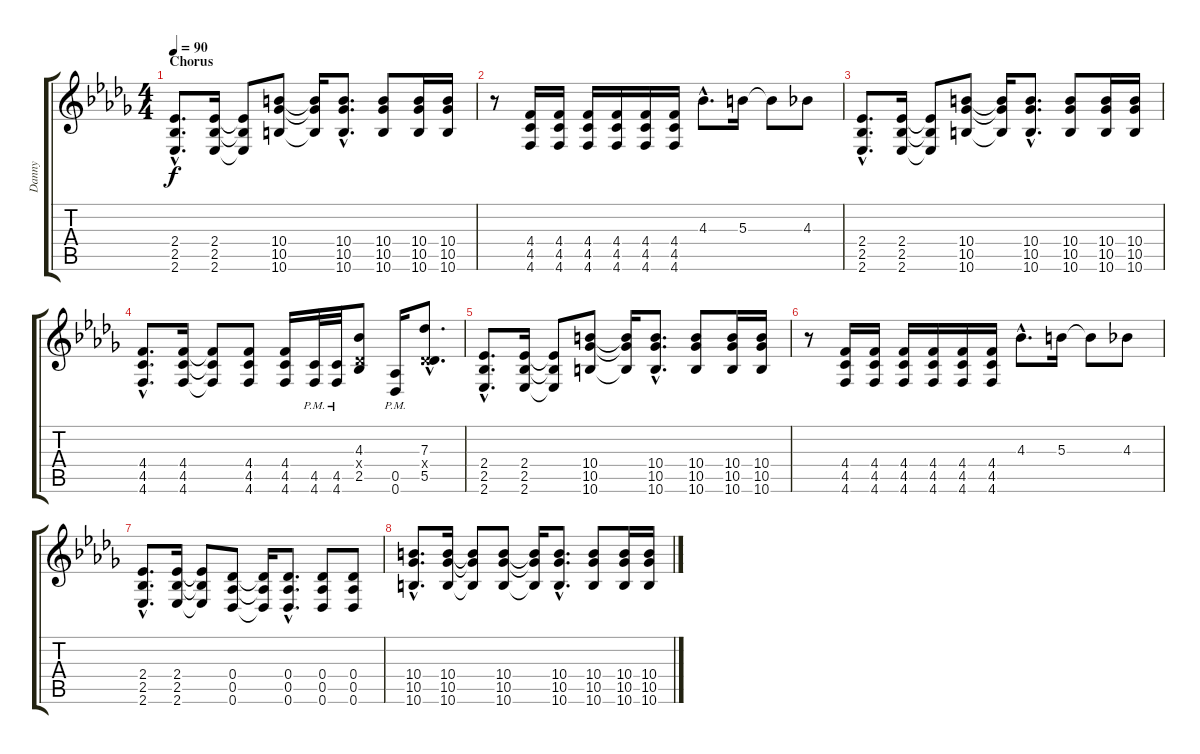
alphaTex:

\track ("Danny" "Danny") {instrument distortionguitar}
\staff {score tabs}
\tuning (Eb4 Bb3 Gb3 Db3 Ab2 Db2) {hide}
\ts (4 4)
\section ("" "Chorus")
\tempo 90
\clef g2
\ks db
(2.4{hac} 2.5{hac} 2.6{hac}).8{d dy f} (2.4 2.5 2.6).16 (2.4{t} 2.5{t} 2.6{t}).8 (10.4 10.5 10.6).8 (10.4{t} 10.5{t} 10.6{t}).16 (10.4{hac} 10.5{hac} 10.6{hac}).8{d} (10.4 10.5 10.6).8 (10.4 10.5 10.6).16 (10.4 10.5 10.6).16 |
r.8 (4.4 4.5 4.6).16 (4.4 4.5 4.6).16 (4.4 4.5 4.6).16 (4.4 4.5 4.6).16 (4.4 4.5 4.6).16 (4.4 4.5 4.6).16 4.3{hac}.8{d} 5.3.16 5.3{t}.8 4.3.8 |
(2.4{hac} 2.5{hac} 2.6{hac}).8{d} (2.4 2.5 2.6).16 (2.4{t} 2.5{t} 2.6{t}).8 (10.4 10.5 10.6).8 (10.4{t} 10.5{t} 10.6{t}).16 (10.4{hac} 10.5{hac} 10.6{hac}).8{d} (10.4 10.5 10.6).8 (10.4 10.5 10.6).16 (10.4 10.5 10.6).16 |
(4.4{hac} 4.5{hac} 4.6{hac}).8{d} (4.4 4.5 4.6).16 (4.4{t} 4.5{t} 4.6{t}).8 (4.4 4.5 4.6).8 (4.4 4.5 4.6).16 (4.5{pm} 4.6{pm}).32 (4.5{pm} 4.6{pm}).32 (4.3 0.4{x} 2.5).8 (0.5{pm} 0.6{pm}).16 (7.3{hac} 0.4{hac x} 5.5{hac}).8{d} |
(2.4{hac} 2.5{hac} 2.6{hac}).8{d} (2.4 2.5 2.6).16 (2.4{t} 2.5{t} 2.6{t}).8 (10.4 10.5 10.6).8 (10.4{t} 10.5{t} 10.6{t}).16 (10.4{hac} 10.5{hac} 10.6{hac}).8{d} (10.4 10.5 10.6).8 (10.4 10.5 10.6).16 (10.4 10.5 10.6).16 |
r.8 (4.4 4.5 4.6).16 (4.4 4.5 4.6).16 (4.4 4.5 4.6).16 (4.4 4.5 4.6).16 (4.4 4.5 4.6).16 (4.4 4.5 4.6).16 4.3{hac}.8{d} 5.3.16 5.3{t}.8 4.3.8 |
(2.4{hac} 2.5{hac} 2.6{hac}).8{d} (2.4 2.5 2.6).16 (2.4{t} 2.5{t} 2.6{t}).8 (0.4 0.5 0.6).8 (0.4{t} 0.5{t} 0.6{t}).16 (0.4{hac} 0.5{hac} 0.6{hac}).8{d} (0.4 0.5 0.6).8 (0.4 0.5 0.6).8 |
(10.4{hac} 10.5{hac} 10.6{hac}).8{d} (10.4 10.5 10.6).16 (10.4{t} 10.5{t} 10.6{t}).8 (10.4 10.5 10.6).8 (10.4{t} 10.5{t} 10.6{t}).16 (10.4{hac} 10.5{hac} 10.6{hac}).8{d} (10.4 10.5 10.6).8 (10.4 10.5 10.6).16 (10.4 10.5 10.6).16
